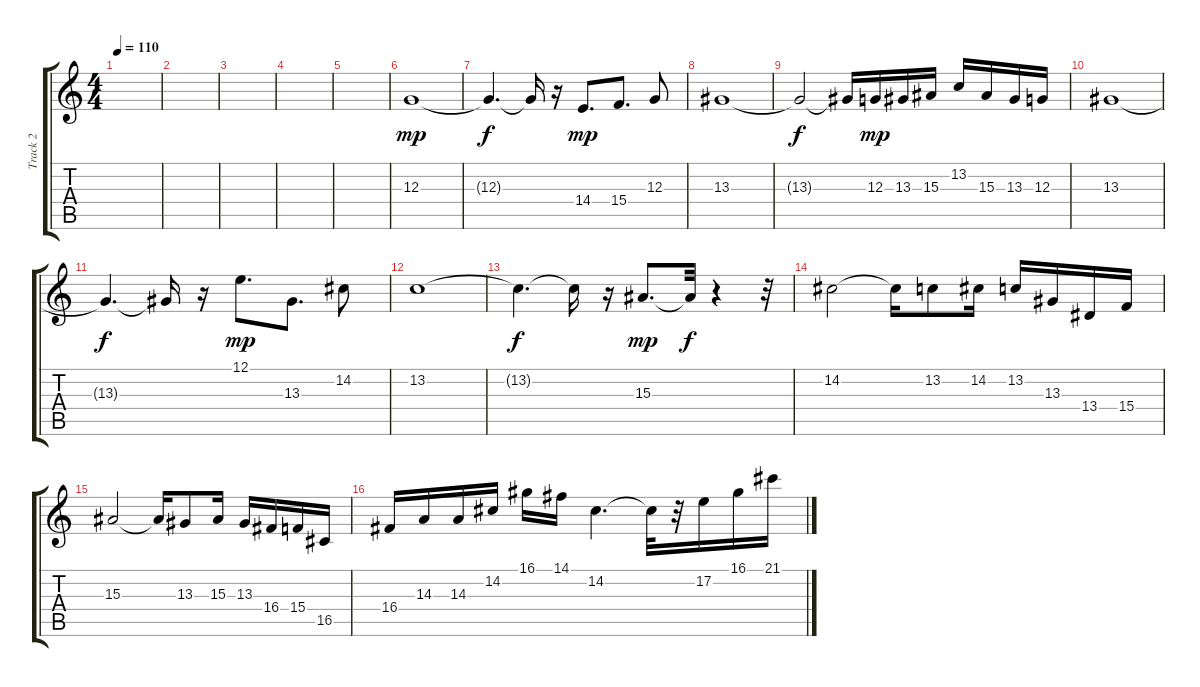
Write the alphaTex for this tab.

\track ("Track 2" "Track 2") {instrument trumpet}
\staff {score tabs}
\tuning (E4 B3 G3 D3 A2 E2) {hide}
\ts (4 4)
\tempo 110
\clef g2
\ks c
|
|
|
|
|
12.3.1{dy mp} |
12.3{t}.4{d dy f} 12.3{t}.16 r.16 14.4.8{d dy mp} 15.4.8{d} 12.3.8 |
13.3.1 |
13.3{t}.2{dy f} 13.3{t}.16 12.3.16{dy mp} 13.3.16 15.3.16 13.2.16 15.3.16 13.3.16 12.3.16 |
13.3.1 |
13.3{t}.4{d dy f} 13.3{t}.16 r.16 12.1.8{d dy mp} 13.3.8{d} 14.2.8 |
13.2.1 |
13.2{t}.4{d dy f} 13.2{t}.16 r.16 15.3.8{d dy mp} 15.3{t}.32{dy f} r.4 r.32 |
14.2.2 14.2{t}.16 13.2.8 14.2.16 13.2.16 13.3.16 13.4.16 15.4.16 |
15.3.2 15.3{t}.16 13.3.8 15.3.16 13.3.16 16.4.16 15.4.16 16.5.16 |
16.4.16 14.3.16 14.3.16 14.2.16 16.1.16 14.1.16 14.2.4{d} 14.2{t}.32 r.32 17.2.16 16.1.16 21.1.16
